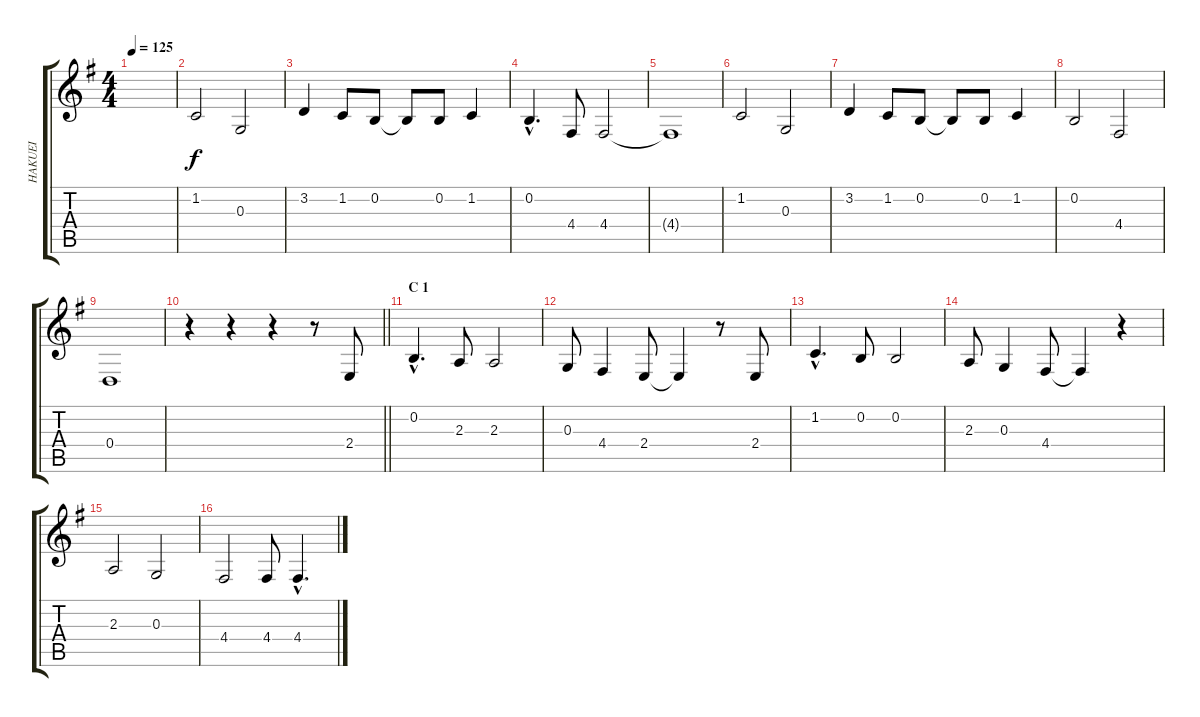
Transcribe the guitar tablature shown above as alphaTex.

\track ("HAKUEI" "HAKUEI") {instrument oboe}
\staff {score tabs}
\tuning (E4 B3 G3 D3 A2 E2) {hide}
\ts (4 4)
\tempo 125
\clef g2
\ks g
|
1.2.2 0.3.2 |
3.2.4 1.2.8 0.2.8 0.2{t}.8 0.2.8 1.2.4 |
0.2{hac}.4{d} 4.4.8 4.4.2 |
4.4{t}.1 |
1.2.2 0.3.2 |
3.2.4 1.2.8 0.2.8 0.2{t}.8 0.2.8 1.2.4 |
0.2.2 4.4.2 |
0.4.1 |
\barLineRight lightlight
r.4 r.4 r.4 r.8 2.4.8 |
\section ("" "C 1")
0.2{hac}.4{d} 2.3.8 2.3.2 |
0.3.8 4.4.4 2.4.8 2.4{t}.4 r.8 2.4.8 |
1.2{hac}.4{d} 0.2.8 0.2.2 |
2.3.8 0.3.4 4.4.8 4.4{t}.4 r.4 |
2.3.2 0.3.2 |
4.4.2 4.4.8 4.4{hac}.4{d}
